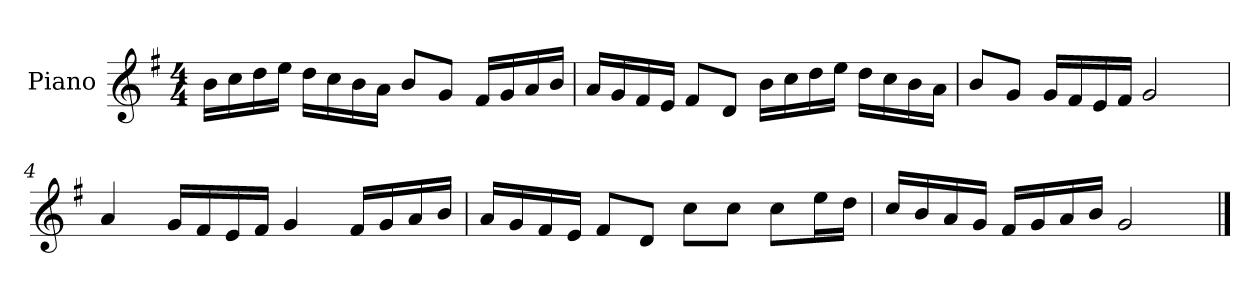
**kern
*part1
*staff1
*I"Piano
*I'P-no
*clefG2
*k[f#]
*M4/4
*MM90
=1
16b\LL
16cc\
16dd\
16ee\JJ
16dd\LL
16cc\
16b\
16a\JJ
8b/L
8g/J
16f#/LL
16g/
16a/
16b/JJ
=2
16a/LL
16g/
16f#/
16e/JJ
8f#/L
8d/J
16b\LL
16cc\
16dd\
16ee\JJ
16dd\LL
16cc\
16b\
16a\JJ
=3
8b/L
8g/J
16g/LL
16f#/
16e/
16f#/JJ
2g/
!!LO:LB:g=z
=4
4a/
16g/LL
16f#/
16e/
16f#/JJ
4g/
16f#/LL
16g/
16a/
16b/JJ
=5
16a/LL
16g/
16f#/
16e/JJ
8f#/L
8d/J
8cc\L
8cc\J
8cc\L
16ee\L
16dd\JJ
=6
16cc/LL
16b/
16a/
16g/JJ
16f#/LL
16g/
16a/
16b/JJ
2g/
==
*-
